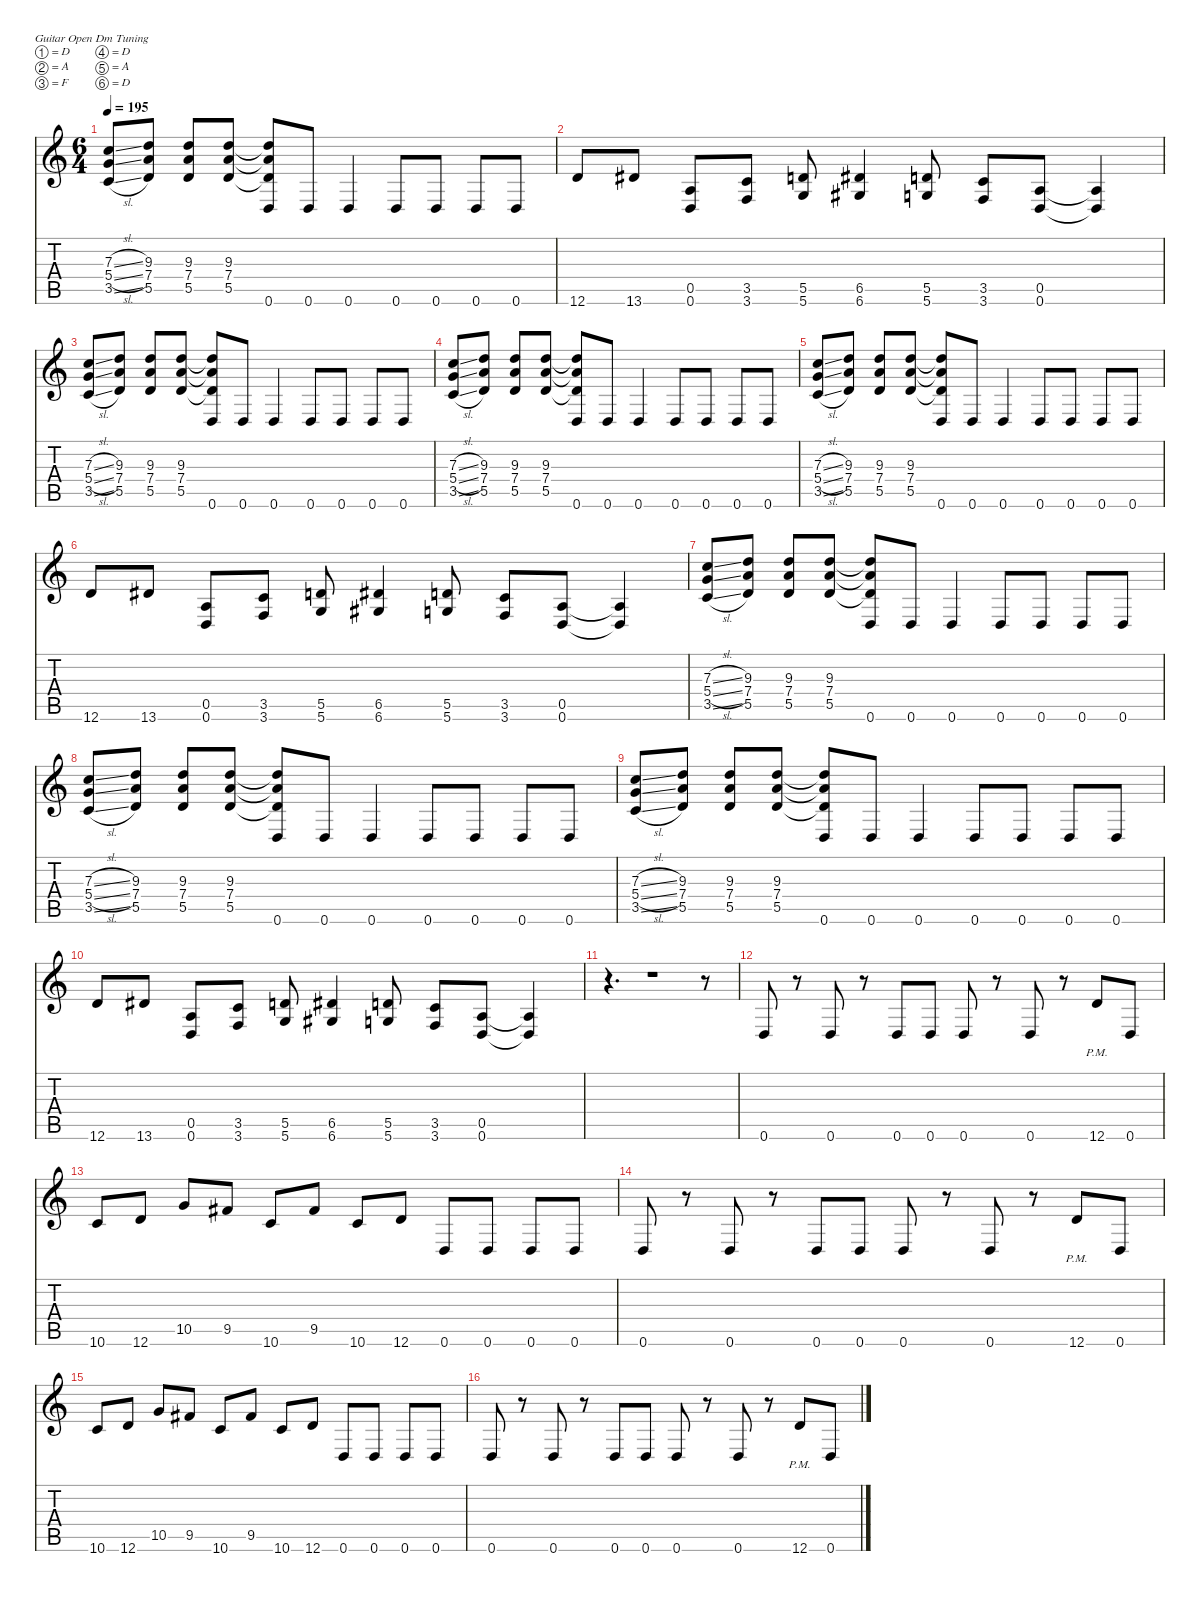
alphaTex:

\defaultSystemsLayout 4
\hideDynamics
\bracketExtendMode nobrackets
\singleTrackTrackNamePolicy hidden
\multiTrackTrackNamePolicy hidden
\firstSystemTrackNameMode fullname
\firstSystemTrackNameOrientation horizontal
\otherSystemsTrackNameOrientation horizontal
\track ("Guitar 1" "dist.guit.") {instrument distortionguitar}
\staff {score tabs}
\tuning (D4 A3 F3 D3 A2 D2)
\ts (6 4)
\tempo 195
\clef g2
\ks c
(7.3{sl} 5.4{sl} 3.5{sl}).8{dy f beam Up} (9.3 7.4 5.5).8{beam Up} (9.3 7.4 5.5).8{beam Up} (9.3 7.4 5.5).8{beam Up} (9.3{t} 7.4{t} 5.5{t} 0.6).8{beam Up} 0.6.8{beam Up} 0.6.4{beam Up} 0.6.8{beam Up} 0.6.8{beam Up} 0.6.8{beam Up} 0.6.8{beam Up} |
12.6.8{beam Up} 13.6{acc #}.8{beam Up} (0.5 0.6).8{beam Up} (3.5 3.6).8{beam Up} (5.5 5.6).8{beam Up} (6.5{acc #} 6.6{acc #}).4{beam Up} (5.5 5.6).8{beam Up} (3.5 3.6).8{beam Up} (0.5 0.6).8{beam Up} (0.5{t} 0.6{t}).4{beam Up} |
(7.3{sl} 5.4{sl} 3.5{sl}).8{beam Up} (9.3 7.4 5.5).8{beam Up} (9.3 7.4 5.5).8{beam Up} (9.3 7.4 5.5).8{beam Up} (9.3{t} 7.4{t} 5.5{t} 0.6).8{beam Up} 0.6.8{beam Up} 0.6.4{beam Up} 0.6.8{beam Up} 0.6.8{beam Up} 0.6.8{beam Up} 0.6.8{beam Up} |
(7.3{sl} 5.4{sl} 3.5{sl}).8{beam Up} (9.3 7.4 5.5).8{beam Up} (9.3 7.4 5.5).8{beam Up} (9.3 7.4 5.5).8{beam Up} (9.3{t} 7.4{t} 5.5{t} 0.6).8{beam Up} 0.6.8{beam Up} 0.6.4{beam Up} 0.6.8{beam Up} 0.6.8{beam Up} 0.6.8{beam Up} 0.6.8{beam Up} |
(7.3{sl} 5.4{sl} 3.5{sl}).8{beam Up} (9.3 7.4 5.5).8{beam Up} (9.3 7.4 5.5).8{beam Up} (9.3 7.4 5.5).8{beam Up} (9.3{t} 7.4{t} 5.5{t} 0.6).8{beam Up} 0.6.8{beam Up} 0.6.4{beam Up} 0.6.8{beam Up} 0.6.8{beam Up} 0.6.8{beam Up} 0.6.8{beam Up} |
12.6.8{beam Up} 13.6{acc #}.8{beam Up} (0.5 0.6).8{beam Up} (3.5 3.6).8{beam Up} (5.5 5.6).8{beam Up} (6.5{acc #} 6.6{acc #}).4{beam Up} (5.5 5.6).8{beam Up} (3.5 3.6).8{beam Up} (0.5 0.6).8{beam Up} (0.5{t} 0.6{t}).4{beam Up} |
(7.3{sl} 5.4{sl} 3.5{sl}).8{beam Up} (9.3 7.4 5.5).8{beam Up} (9.3 7.4 5.5).8{beam Up} (9.3 7.4 5.5).8{beam Up} (9.3{t} 7.4{t} 5.5{t} 0.6).8{beam Up} 0.6.8{beam Up} 0.6.4{beam Up} 0.6.8{beam Up} 0.6.8{beam Up} 0.6.8{beam Up} 0.6.8{beam Up} |
(7.3{sl} 5.4{sl} 3.5{sl}).8{beam Up} (9.3 7.4 5.5).8{beam Up} (9.3 7.4 5.5).8{beam Up} (9.3 7.4 5.5).8{beam Up} (9.3{t} 7.4{t} 5.5{t} 0.6).8{beam Up} 0.6.8{beam Up} 0.6.4{beam Up} 0.6.8{beam Up} 0.6.8{beam Up} 0.6.8{beam Up} 0.6.8{beam Up} |
(7.3{sl} 5.4{sl} 3.5{sl}).8{beam Up} (9.3 7.4 5.5).8{beam Up} (9.3 7.4 5.5).8{beam Up} (9.3 7.4 5.5).8{beam Up} (9.3{t} 7.4{t} 5.5{t} 0.6).8{beam Up} 0.6.8{beam Up} 0.6.4{beam Up} 0.6.8{beam Up} 0.6.8{beam Up} 0.6.8{beam Up} 0.6.8{beam Up} |
12.6.8{beam Up} 13.6{acc #}.8{beam Up} (0.5 0.6).8{beam Up} (3.5 3.6).8{beam Up} (5.5 5.6).8{beam Up} (6.5{acc #} 6.6{acc #}).4{beam Up} (5.5 5.6).8{beam Up} (3.5 3.6).8{beam Up} (0.5 0.6).8{beam Up} (0.5{t} 0.6{t}).4{beam Up} |
r.4{d beam Down} r.1{beam Down} r.8{beam Down} |
0.6.8{beam Up} r.8{beam Up} 0.6.8{beam Up} r.8{beam Up} 0.6.8{beam Up} 0.6.8{beam Up} 0.6.8{beam Up} r.8{beam Up} 0.6.8{beam Up} r.8{beam Up} 12.6{pm}.8{beam Up} 0.6.8{beam Up} |
10.6.8{beam Up} 12.6.8{beam Up} 10.5.8{beam Up} 9.5{acc #}.8{beam Up} 10.6.8{beam Up} 9.5{acc #}.8{beam Up} 10.6.8{beam Up} 12.6.8{beam Up} 0.6.8{beam Up} 0.6.8{beam Up} 0.6.8{beam Up} 0.6.8{beam Up} |
0.6.8{beam Up} r.8{beam Up} 0.6.8{beam Up} r.8{beam Up} 0.6.8{beam Up} 0.6.8{beam Up} 0.6.8{beam Up} r.8{beam Up} 0.6.8{beam Up} r.8{beam Up} 12.6{pm}.8{beam Up} 0.6.8{beam Up} |
10.6.8{beam Up} 12.6.8{beam Up} 10.5.8{beam Up} 9.5{acc #}.8{beam Up} 10.6.8{beam Up} 9.5{acc #}.8{beam Up} 10.6.8{beam Up} 12.6.8{beam Up} 0.6.8{beam Up} 0.6.8{beam Up} 0.6.8{beam Up} 0.6.8{beam Up} |
0.6.8{beam Up} r.8{beam Up} 0.6.8{beam Up} r.8{beam Up} 0.6.8{beam Up} 0.6.8{beam Up} 0.6.8{beam Up} r.8{beam Up} 0.6.8{beam Up} r.8{beam Up} 12.6{pm}.8{beam Up} 0.6.8{beam Up}
